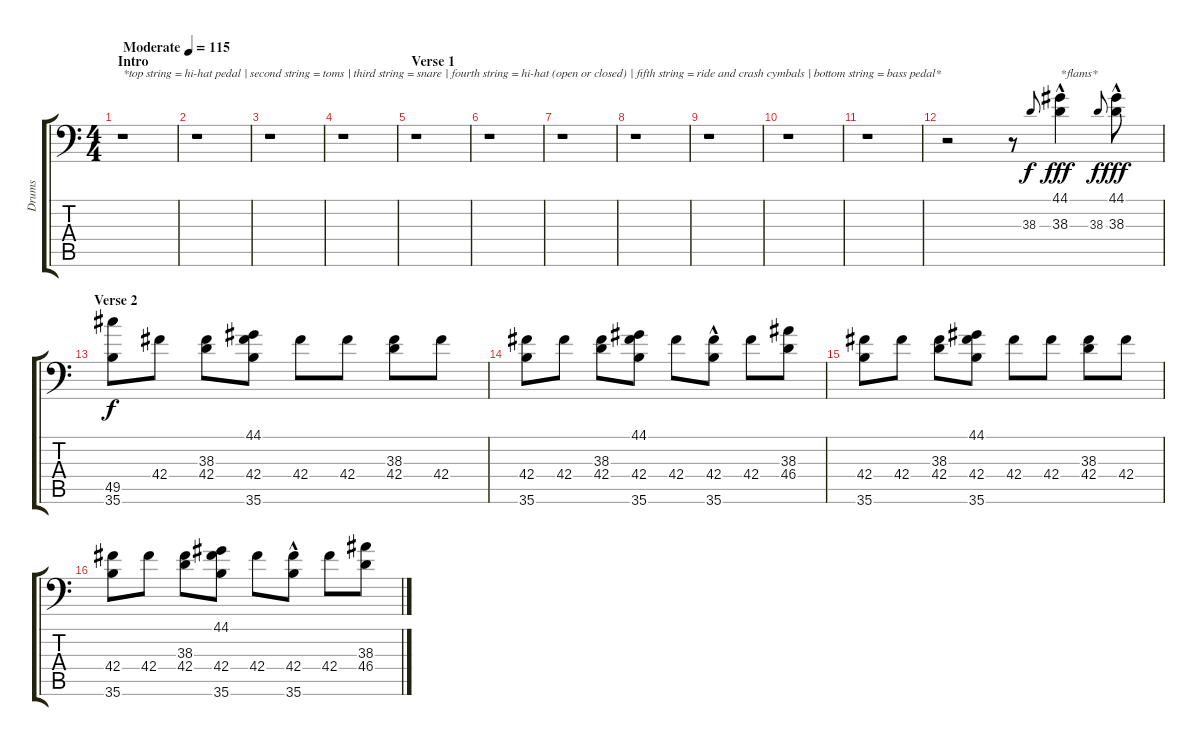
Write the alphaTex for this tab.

\track ("Drums" "Drums") {instrument acousticgrandpiano}
\staff {score tabs}
\tuning (C-1 C-1 C-1 C-1 C-1 C-1) {hide}
\ts (4 4)
\section ("" "Intro")
\tempo (115 "Moderate")
\clef f4
\ks c
r.1{txt "*top string = hi-hat pedal | second string = toms | third string = snare | fourth string = hi-hat (open or closed) | fifth string = ride and crash cymbals | bottom string = bass pedal*" dy f instrument acousticgrandpiano} |
r.1 |
r.1 |
r.1 |
\section ("" "Verse 1")
r.1 |
r.1 |
r.1 |
r.1 |
r.1 |
r.1 |
r.1 |
r.2 r.8 38.3.8{gr onbeat} (44.1 38.3{hac}).4{txt "*flams*" dy fff} 38.3.8{gr onbeat dy f} (44.1 38.3{hac}).8{dy fff} |
\section ("" "Verse 2")
(49.5 35.6).8{dy f} 42.4.8 (38.3 42.4).8 (44.1 42.4 35.6).8 42.4.8 42.4.8 (38.3 42.4).8 42.4.8 |
(42.4 35.6).8 42.4.8 (38.3 42.4).8 (44.1 42.4 35.6).8 42.4.8 (42.4 35.6{hac}).8 42.4.8 (38.3 46.4).8 |
(42.4 35.6).8 42.4.8 (38.3 42.4).8 (44.1 42.4 35.6).8 42.4.8 42.4.8 (38.3 42.4).8 42.4.8 |
(42.4 35.6).8 42.4.8 (38.3 42.4).8 (44.1 42.4 35.6).8 42.4.8 (42.4 35.6{hac}).8 42.4.8 (38.3 46.4).8
